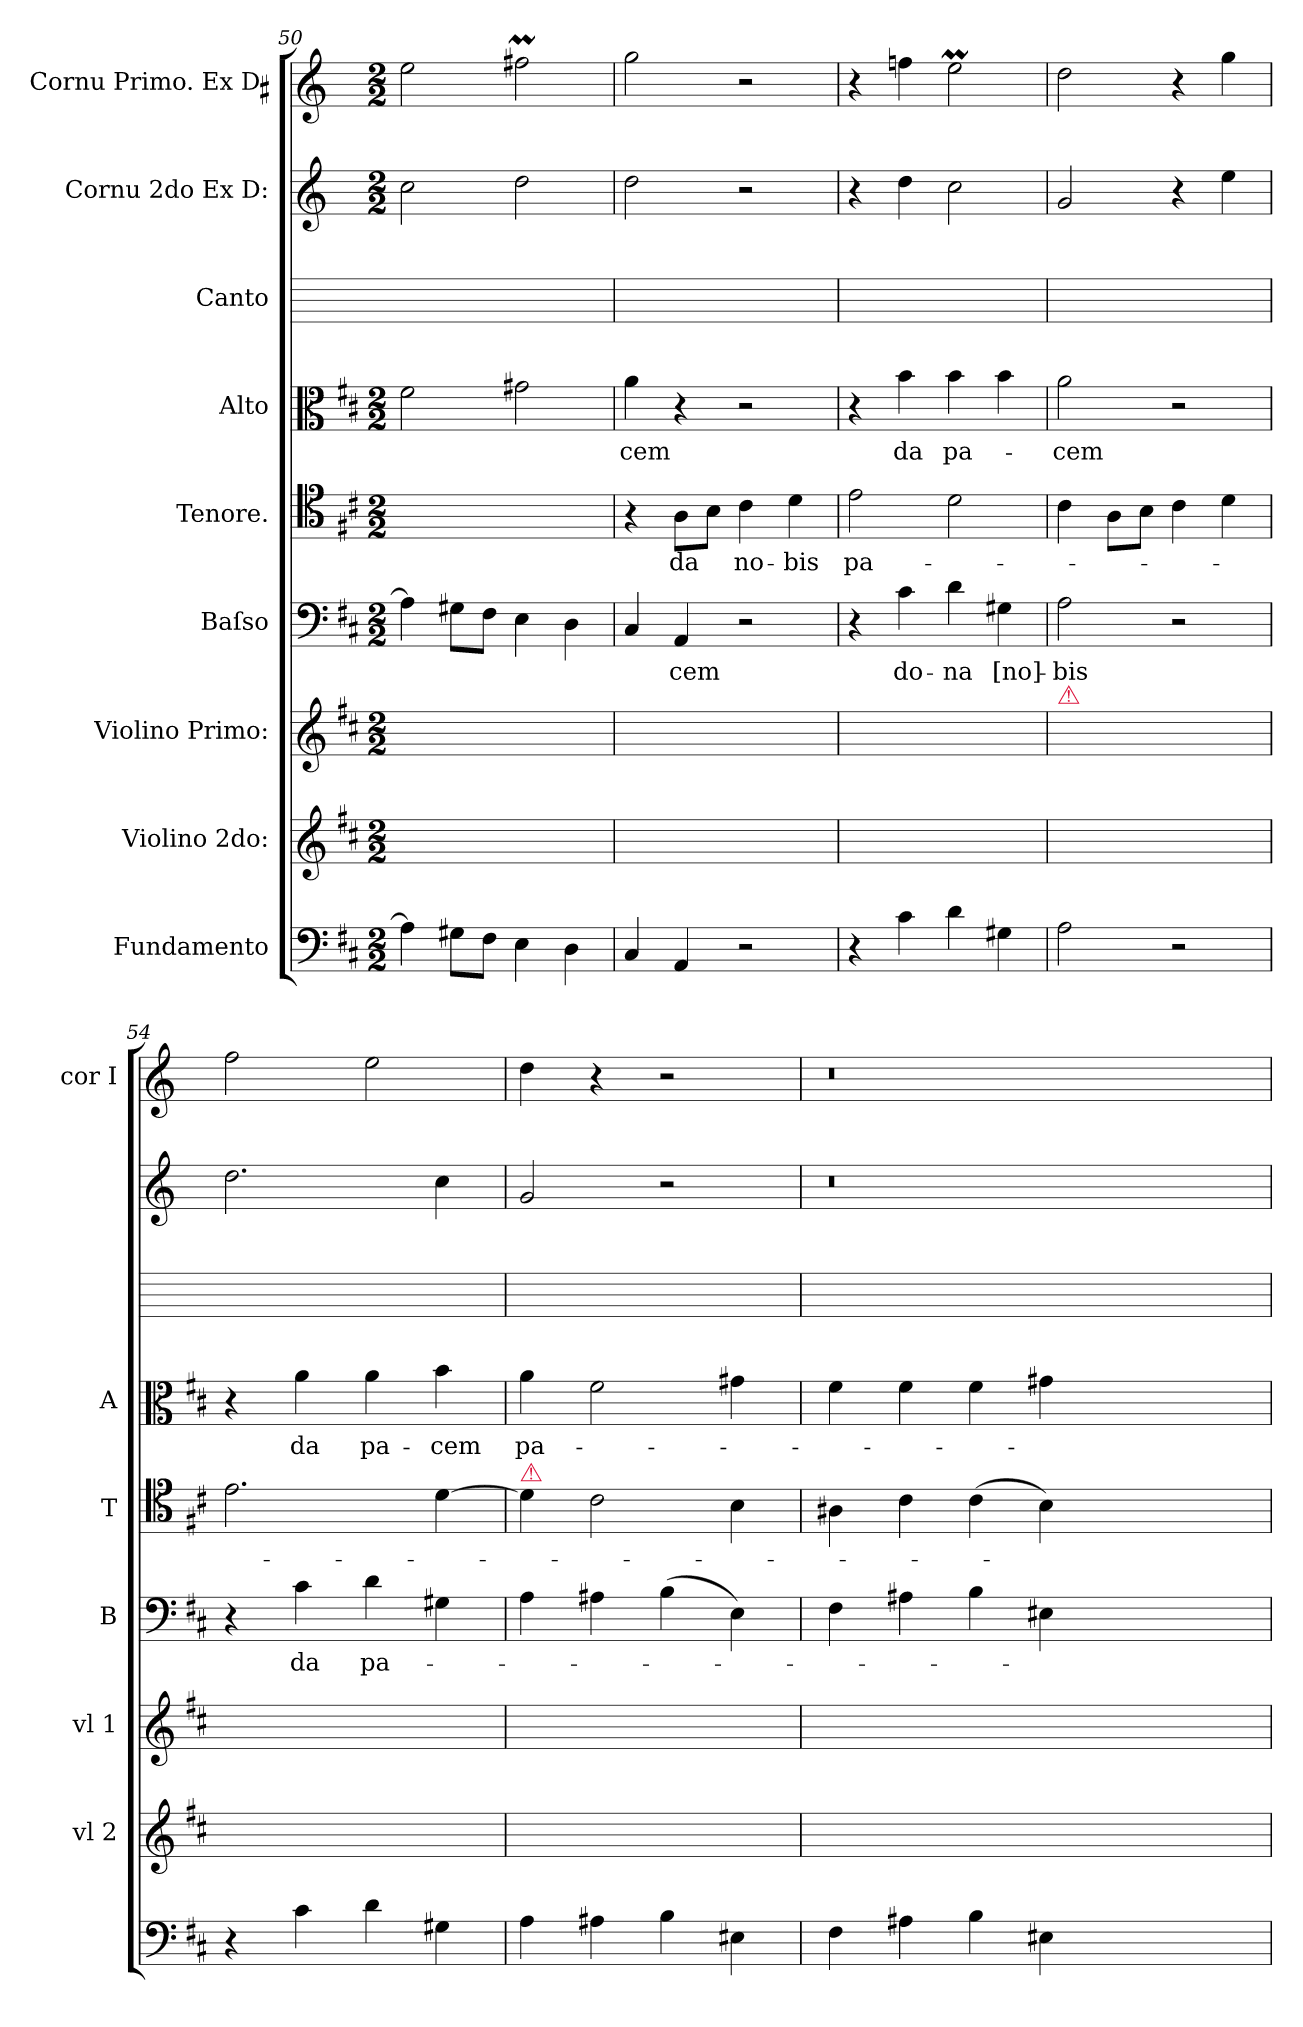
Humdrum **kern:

**kern	**kern	**kern	**kern	**text	**kern	**text	**kern	**text	**kern	**kern	**kern
*part9	*part8	*part7	*part6	*part6	*part5	*part5	*part4	*part4	*part3	*part2	*part1
*staff9	*staff8	*staff7	*staff6	*staff6	*staff5	*staff5	*staff4	*staff4	*staff3	*staff2	*staff1
*I"Fundamento	*I"Violino 2do:	*I"Violino Primo:	*I"Baſso	*	*I"Tenore.	*	*I"Alto	*	*I"Canto	*I"Cornu 2do Ex D:	*I"Cornu Primo. Ex D#
*	*I'vl 2	*I'vl 1	*I'B	*	*I'T	*	*I'A	*	*	*	*I'cor I
*clefF4	*clefG2	*clefG2	*clefF4	*	*clefC4	*	*clefC3	*	*	*clefG2	*clefG2
*	*	*	*	*	*	*	*	*	*	*ITrd-1c-2	*ITrd-1c-2
*k[f#c#]	*k[f#c#]	*k[f#c#]	*k[f#c#]	*	*k[f#c#]	*	*k[f#c#]	*	*	*k[f#c#]	*k[f#c#]
*D:	*D:	*D:	*D:	*	*D:	*	*D:	*	*	*D:	*D:
*M2/2	*M2/2	*M2/2	*M2/2	*	*M2/2	*	*M2/2	*	*	*M2/2	*M2/2
=50	=50	=50	=50	=50	=50	=50	=50	=50	=50	=50	=50
4A\]	4dd\yy	2bb\yy	4A\]	.	1ryy	.	2f#\	.	1ryy	2dd\	2ff#\
8G#X\L	2dd\yy	.	8G#X\L	.	.	.	.	.	.	.	.
8F#\J	.	.	8F#\J	.	.	.	.	.	.	.	.
4E\	.	2gg#X\yy	4E\	.	.	.	2g#X\	.	.	2ee\	2gg#Xm\
4D\	4b\yy	.	4D\	.	.	.	.	.	.	.	.
=51	=51	=51	=51	=51	=51	=51	=51	=51	=51	=51	=51
4C#/	4a\yy	4aa\yy	4C#/	.	4r	.	4a\	-cem	1ryy	2ee\	2aa\
4AA/	8a\Lyy	8cc#\Lyy	4AA/	-cem	8A\L	da	4r	.	.	.	.
.	8b\Jyy	8dd\Jyy	.	.	8B\J	.	.	.	.	.	.
2r	4cc#\yy	4ee\yy	2r	.	4c#\	no-	2r	.	.	2r	2r
.	4dd\yy	4ff#\yy	.	.	4d\	-bis	.	.	.	.	.
=52	=52	=52	=52	=52	=52	=52	=52	=52	=52	=52	=52
4r	2ee\yy	2gg\yy	4r	.	2e\	pa-	4r	.	1ryy	4r	4r
!	!	!	!	!	!	!	!	!LO:LY:i	!	!	!
4c#\	.	.	4c#\	do-	.	.	4b\	da	.	4ee\	4ggn\
!	!	!	!	!	!	!	!	!LO:LY:i	!	!	!
4d\	2dd\yy	2ff#\yy	4d\	-na	2d\	.	4b\	pa-	.	2dd\	2ff#m\
4G#X\	.	.	4G#X\	[no]-	.	.	4b\	.	.	.	.
=53	=53	=53	=53	=53	=53	=53	=53	=53	=53	=53	=53
!	!	!LO:TX:a:color=crimson:t=⚠	!	!	!	!	!	!	!	!	!
!	!	!	!	!	!	!	!	!LO:LY:i	!	!	!
2A\	4cc#\yy	1ryy	2A\	-bis	4c#\	.	2a\	-cem	1ryy	2a/	2ee\
.	8a\Lyy	.	.	.	8A\L	.	.	.	.	.	.
.	8b\Jyy	.	.	.	8B\J	.	.	.	.	.	.
2r	4cc#\yy	.	2r	.	4c#\	.	2r	.	.	4r	4r
.	4dd\yy	.	.	.	4d\	.	.	.	.	4ff#\	4aa\
=54	=54	=54	=54	=54	=54	=54	=54	=54	=54	=54	=54
4r	4ee\yy	1ryy	4r	.	2.e\	.	4r	.	1ryy	2.ee\	2gg\
!	!	!	!	!	!	!	!	!LO:LY:i	!	!	!
4c#\	2ee\yy	.	4c#\	da	.	.	4a\	da	.	.	.
!	!	!	!	!	!	!	!	!LO:LY:i	!	!	!
4d\	.	.	4d\	pa-	.	.	4a\	pa-	.	.	2ff#\
!	!	!	!	!	!	!	!	!LO:LY:i	!	!	!
4G#X\	[4dd\yy	.	4G#X\	.	[4d\	.	4b\	-cem	.	4dd\	.
=55	=55	=55	=55	=55	=55	=55	=55	=55	=55	=55	=55
!	!	!	!	!	!LO:TX:a:color=crimson:t=⚠	!	!	!	!	!	!
4A\	4dd\yy]	2ee\yy	4A\	.	4d\]	.	4a\	pa-	1ryy	2a/	4ee\
4A#X\	2cc#\yy	.	4A#X\	.	2c#\	.	2f#\	.	.	.	4r
4B\	.	2dd\yy	(4B\	.	.	.	.	.	.	2r	2r
4E#X\	4b\yy	.	4E\)	.	4B\	.	4g#X\	.	.	.	.
=56	=56	=56	=56	=56	=56	=56	=56	=56	=56	=56	=56
4F#\	4a#X/yy	4cc#\yy	4F#\	.	4A#X\	.	4f#\	.	1ryy	0r	0r
4A#X\	2cc#\yy	4ee\yy	4A#X\	.	4c#\	.	4f#\	.	.	.	.
4B\	.	2dd\yy	4B\	.	(4c#\	.	4f#\	.	.	.	.
4E#X\	4b\yy	.	4E#X\	.	4B\)	.	4g#X\	.	.	.	.
1ryy	1ryy	1ryy	1ryy	.	1ryy	.	1ryy	.	1ryy	.	.
=	=	=	=	=	=	=	=	=	=	=	=
*-	*-	*-	*-	*-	*-	*-	*-	*-	*-	*-	*-
